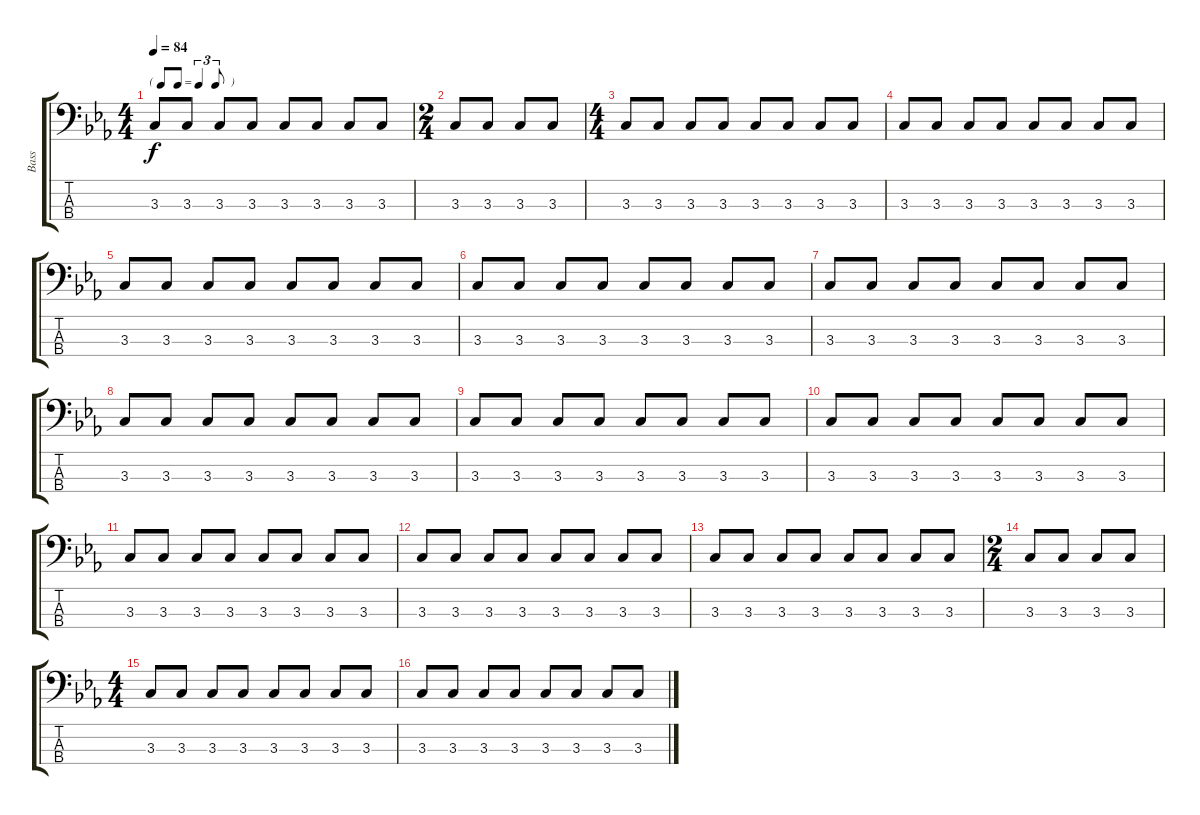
\track ("Bass" "Bass") {instrument electricbasspick}
\staff {score tabs}
\tuning (G2 D2 A1 E1) {hide}
\ts (4 4)
\tf triplet8th
\tempo 84
\clef f4
\ks eb
3.3.8{dy f} 3.3.8 3.3.8 3.3.8 3.3.8 3.3.8 3.3.8 3.3.8 |
\ts (2 4)
3.3.8 3.3.8 3.3.8 3.3.8 |
\ts (4 4)
3.3.8 3.3.8 3.3.8 3.3.8 3.3.8 3.3.8 3.3.8 3.3.8 |
3.3.8 3.3.8 3.3.8 3.3.8 3.3.8 3.3.8 3.3.8 3.3.8 |
3.3.8 3.3.8 3.3.8 3.3.8 3.3.8 3.3.8 3.3.8 3.3.8 |
3.3.8 3.3.8 3.3.8 3.3.8 3.3.8 3.3.8 3.3.8 3.3.8 |
3.3.8 3.3.8 3.3.8 3.3.8 3.3.8 3.3.8 3.3.8 3.3.8 |
3.3.8 3.3.8 3.3.8 3.3.8 3.3.8 3.3.8 3.3.8 3.3.8 |
3.3.8 3.3.8 3.3.8 3.3.8 3.3.8 3.3.8 3.3.8 3.3.8 |
3.3.8 3.3.8 3.3.8 3.3.8 3.3.8 3.3.8 3.3.8 3.3.8 |
3.3.8 3.3.8 3.3.8 3.3.8 3.3.8 3.3.8 3.3.8 3.3.8 |
3.3.8 3.3.8 3.3.8 3.3.8 3.3.8 3.3.8 3.3.8 3.3.8 |
3.3.8 3.3.8 3.3.8 3.3.8 3.3.8 3.3.8 3.3.8 3.3.8 |
\ts (2 4)
3.3.8 3.3.8 3.3.8 3.3.8 |
\ts (4 4)
3.3.8 3.3.8 3.3.8 3.3.8 3.3.8 3.3.8 3.3.8 3.3.8 |
3.3.8 3.3.8 3.3.8 3.3.8 3.3.8 3.3.8 3.3.8 3.3.8
